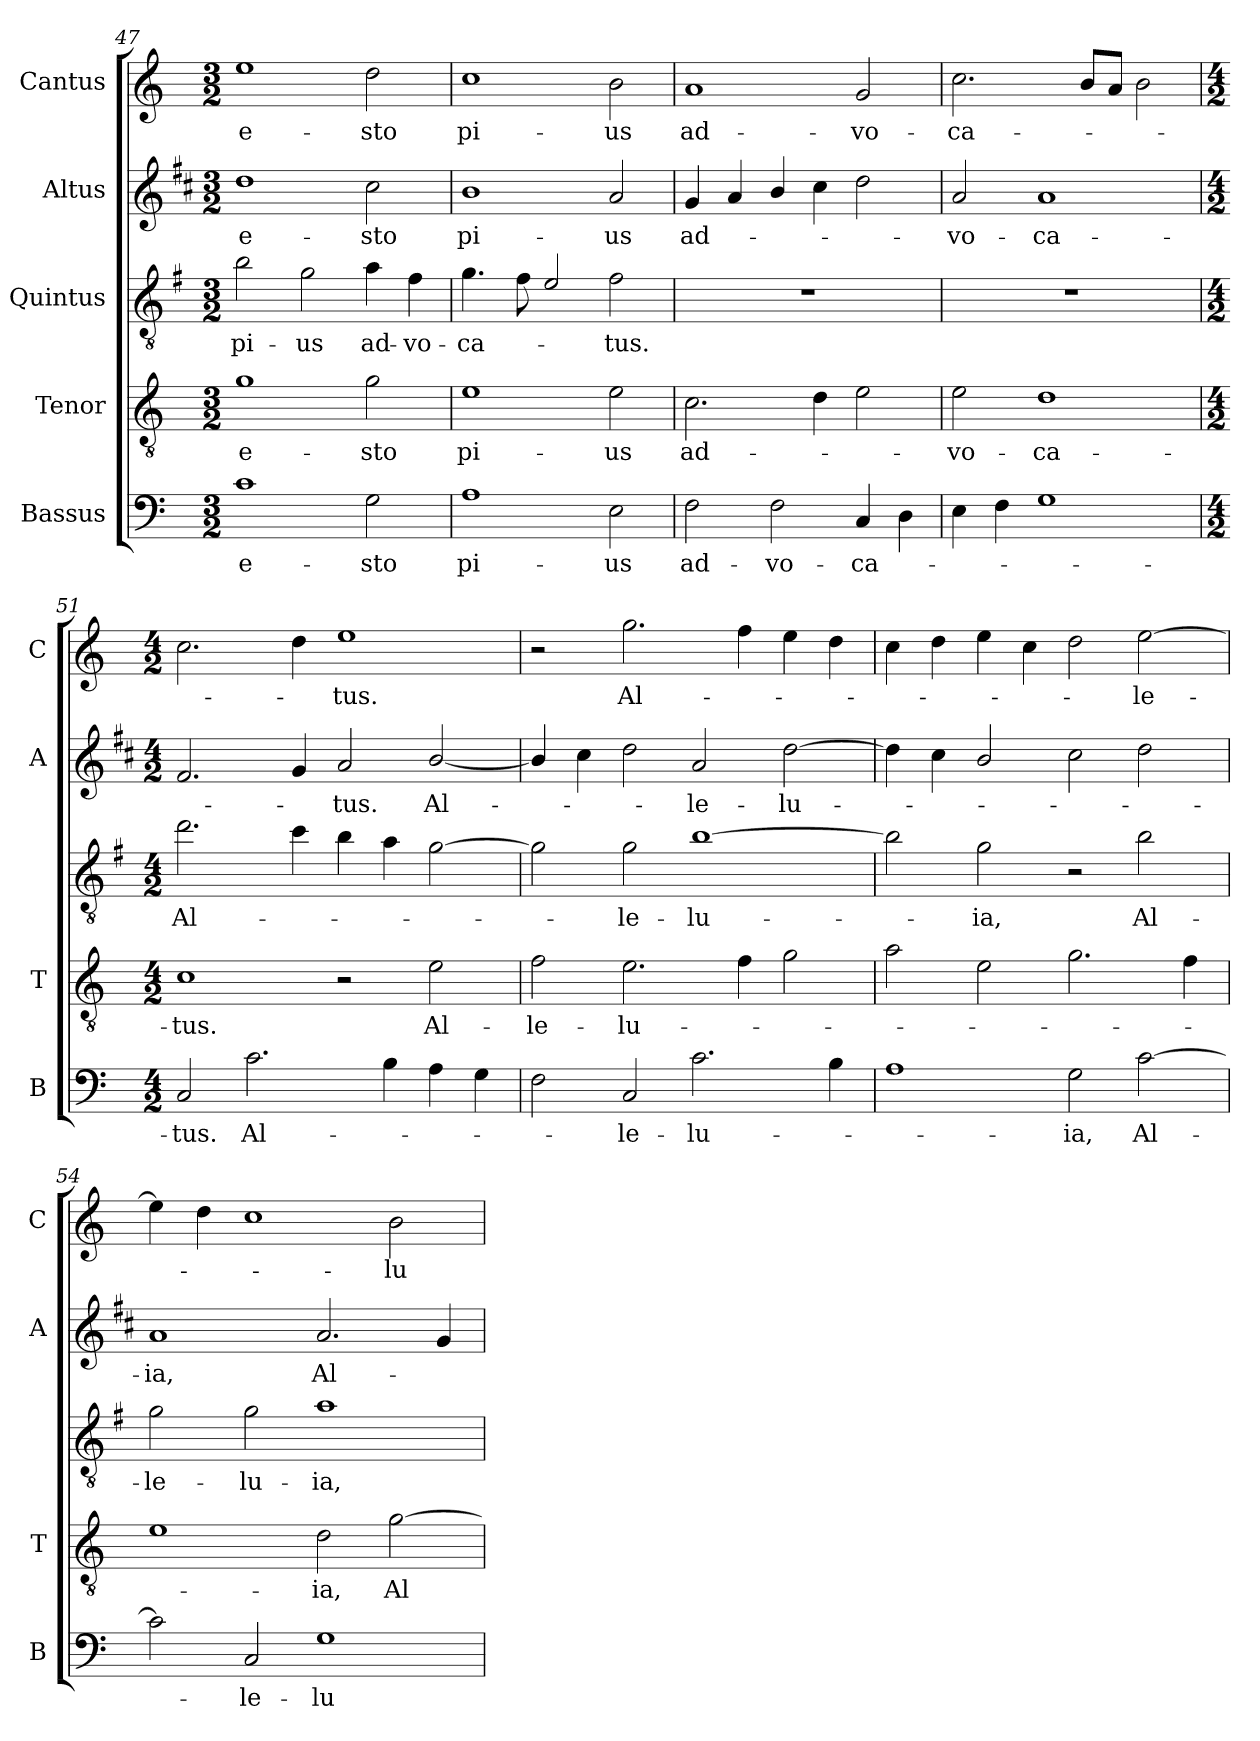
**kern	**text	**kern	**text	**kern	**text	**kern	**text	**kern	**text
*part5	*part5	*part4	*part4	*part3	*part3	*part2	*part2	*part1	*part1
*staff5	*staff5	*staff4	*staff4	*staff3	*staff3	*staff2	*staff2	*staff1	*staff1
*I"Bassus	*	*I"Tenor	*	*I"Quintus	*	*I"Altus	*	*I"Cantus	*
*I'B	*	*I'T	*	*	*	*I'A	*	*I'C	*
*clefF4	*	*clefGv2	*	*clefGv2	*	*clefG2	*	*clefG2	*
*	*	*	*	*ITrd4c7	*	*ITrd1c2	*	*	*
*k[]	*	*k[]	*	*k[]	*	*k[]	*	*k[]	*
*C:	*	*C:	*	*C:	*	*C:	*	*C:	*
*M3/2	*	*M3/2	*	*M3/2	*	*M3/2	*	*M3/2	*
=47	=47	=47	=47	=47	=47	=47	=47	=47	=47
!	!LO:LY:b	!	!LO:LY:b	!	!LO:LY:b	!	!LO:LY:b	!	!LO:LY:b
1c	e-	1g	e-	2e\	pi-	1cc	e-	1ee	e-
!	!	!	!	!	!LO:LY:b	!	!	!	!
.	.	.	.	2c\	-us	.	.	.	.
!	!LO:LY:b	!	!LO:LY:b	!	!LO:LY:b	!	!LO:LY:b	!	!LO:LY:b
2G\	-sto	2g\	-sto	4d\	ad-	2b\	-sto	2dd\	-sto
!	!	!	!	!	!LO:LY:b	!	!	!	!
.	.	.	.	4B\	-vo-	.	.	.	.
=48	=48	=48	=48	=48	=48	=48	=48	=48	=48
!	!LO:LY:b	!	!LO:LY:b	!	!LO:LY:b	!	!LO:LY:b	!	!LO:LY:b
1A	pi-	1e	pi-	4.c\	-ca-	1a	pi-	1cc	pi-
.	.	.	.	8B\	.	.	.	.	.
.	.	.	.	2A/	.	.	.	.	.
!	!LO:LY:b	!	!LO:LY:b	!	!LO:LY:b	!	!LO:LY:b	!	!LO:LY:b
2E\	-us	2e\	-us	2B\	-tus.	2g/	-us	2b\	-us
=49	=49	=49	=49	=49	=49	=49	=49	=49	=49
!	!LO:LY:b	!	!LO:LY:b	!	!	!	!LO:LY:b	!	!LO:LY:b
2F\	ad-	2.c\	ad-	1.r	.	4f/	ad-	1a	ad-
.	.	.	.	.	.	4g/	.	.	.
!	!LO:LY:b	!	!	!	!	!	!	!	!
2F\	-vo-	.	.	.	.	4a/	.	.	.
.	.	4d\	.	.	.	4b\	.	.	.
!	!LO:LY:b	!	!	!	!	!	!	!	!LO:LY:b
4C/	-ca-	2e\	.	.	.	2cc\	.	2g/	-vo-
4D\	.	.	.	.	.	.	.	.	.
!!LO:LB:g=z
=50	=50	=50	=50	=50	=50	=50	=50	=50	=50
!	!	!	!LO:LY:b	!	!	!	!LO:LY:b	!	!LO:LY:b
4E\	.	2e\	-vo-	1.r	.	2g/	-vo-	2.cc\	-ca-
4F\	.	.	.	.	.	.	.	.	.
!	!	!	!LO:LY:b	!	!	!	!LO:LY:b	!	!
1G	.	1d	-ca-	.	.	1g	-ca-	.	.
.	.	.	.	.	.	.	.	8b/L	.
.	.	.	.	.	.	.	.	8a/J	.
.	.	.	.	.	.	.	.	2b\	.
=51	=51	=51	=51	=51	=51	=51	=51	=51	=51
*M4/2	*	*M4/2	*	*M4/2	*	*M4/2	*	*M4/2	*
!	!LO:LY:b	!	!LO:LY:b	!	!LO:LY:b	!	!	!	!
2C/	-tus.	1c	-tus.	2.g\	Al-	2.e/	.	2.cc\	.
!	!LO:LY:b	!	!	!	!	!	!	!	!
2.c\	Al-	.	.	.	.	.	.	.	.
.	.	.	.	4f\	.	4f/	.	4dd\	.
!	!	!	!	!	!	!	!LO:LY:b	!	!LO:LY:b
.	.	2r	.	4e\	.	2g/	-tus.	1ee	-tus.
4B\	.	.	.	4d\	.	.	.	.	.
!	!	!	!LO:LY:b	!	!	!	!LO:LY:b	!	!
4A\	.	2e\	Al-	[2c\	.	[2a/	Al-	.	.
4G\	.	.	.	.	.	.	.	.	.
=52	=52	=52	=52	=52	=52	=52	=52	=52	=52
!	!	!	!LO:LY:b	!	!	!	!	!	!
2F\	.	2f\	-le-	2c\]	.	4a/]	.	2r	.
.	.	.	.	.	.	4b\	.	.	.
!	!LO:LY:b	!	!LO:LY:b	!	!LO:LY:b	!	!	!	!LO:LY:b
2C/	-le-	2.e\	-lu-	2c\	-le-	2cc\	.	2.gg\	Al-
!	!LO:LY:b	!	!	!	!LO:LY:b	!	!LO:LY:b	!	!
2.c\	-lu-	.	.	[1e	-lu-	2g/	-le-	.	.
.	.	4f\	.	.	.	.	.	4ff\	.
!	!	!	!	!	!	!	!LO:LY:b	!	!
.	.	2g\	.	.	.	[2cc\	-lu-	4ee\	.
4B\	.	.	.	.	.	.	.	4dd\	.
=53	=53	=53	=53	=53	=53	=53	=53	=53	=53
1A	.	2a\	.	2e\]	.	4cc\]	.	4cc\	.
.	.	.	.	.	.	4b\	.	4dd\	.
!	!	!	!	!	!LO:LY:b	!	!	!	!
.	.	2e\	.	2c\	-ia,	2a/	.	4ee\	.
.	.	.	.	.	.	.	.	4cc\	.
!	!LO:LY:b	!	!	!	!	!	!	!	!
2G\	-ia,	2.g\	.	2r	.	2b\	.	2dd\	.
!	!LO:LY:b	!	!	!	!LO:LY:b	!	!	!	!LO:LY:b
[2c\	Al-	.	.	2e\	Al-	2cc\	.	[2ee\	-le-
.	.	4f\	.	.	.	.	.	.	.
!!LO:LB:g=z
=54	=54	=54	=54	=54	=54	=54	=54	=54	=54
!	!	!	!	!	!LO:LY:b	!	!LO:LY:b	!	!
2c\]	.	1e	.	2c\	-le-	1g	-ia,	4ee\]	.
.	.	.	.	.	.	.	.	4dd\	.
!	!LO:LY:b	!	!	!	!LO:LY:b	!	!	!	!
2C/	-le-	.	.	2c\	-lu-	.	.	1cc	.
!	!LO:LY:b	!	!LO:LY:b	!	!LO:LY:b	!	!LO:LY:b	!	!
1G	-lu-	2d\	-ia,	1d	-ia,	2.g/	Al-	.	.
!	!	!	!LO:LY:b	!	!	!	!	!	!LO:LY:b
.	.	[2g\	Al-	.	.	.	.	2b\	-lu-
.	.	.	.	.	.	4f/	.	.	.
=	=	=	=	=	=	=	=	=	=
*-	*-	*-	*-	*-	*-	*-	*-	*-	*-
